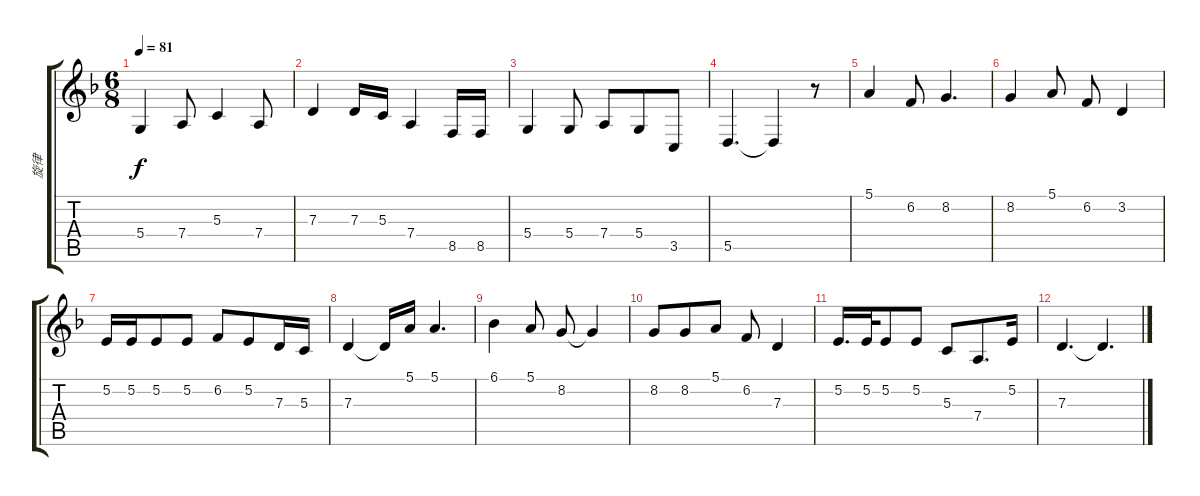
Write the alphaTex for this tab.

\track ("旋律" "旋律") {instrument accordion}
\staff {score tabs}
\tuning (E4 B3 G3 D3 A2 E2) {hide}
\ts (6 8)
\tempo 81
\clef g2
\ks f
5.4.4{dy f} 7.4.8 5.3.4 7.4.8 |
7.3.4 7.3.16 5.3.16 7.4.4 8.5.16 8.5.16 |
5.4.4 5.4.8 7.4.8 5.4.8 3.5.8 |
5.5.4{d} 5.5{t}.4 r.8 |
5.1.4 6.2.8 8.2.4{d} |
8.2.4 5.1.8 6.2.8 3.2.4 |
5.2.16 5.2.16 5.2.8 5.2.8 6.2.8 5.2.8 7.3.16 5.3.16 |
7.3.4 7.3{t}.16 5.1.16 5.1.4{d} |
6.1.4 5.1.8 8.2.8 8.2{t}.4 |
8.2.8 8.2.8 5.1.8 6.2.8 7.3.4 |
5.2.16{d} 5.2.32 5.2.8 5.2.8 5.3.8 7.4.8{d} 5.2.16 |
7.3.4{d} 7.3{t}.4{d}
